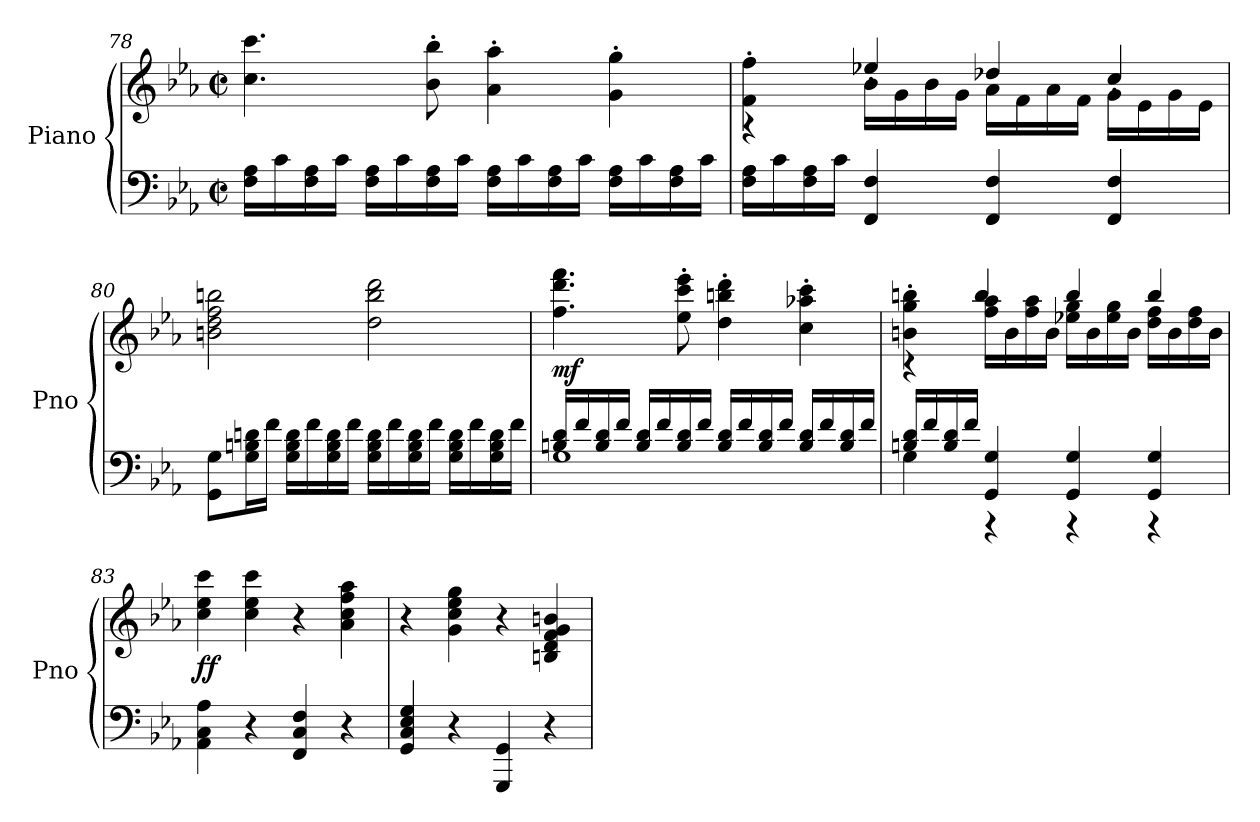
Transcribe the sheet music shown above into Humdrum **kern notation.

**kern	**kern	**dynam
*part1	*part1	*part1
*staff2	*staff1	*staff1/2
*I"Piano	*	*
*I'Pno	*	*
!!LO:LB:g=z
*clefF4	*clefG2	*
*k[b-e-a-]	*k[b-e-a-]	*
*M2/2	*M2/2	*
*met(c|)	*met(c|)	*
=78	=78	=78
16F\ 16A-\LL	4.cc\ 4.ccc\	.
16c\	.	.
16F\ 16A-\	.	.
16c\JJ	.	.
16F\ 16A-\LL	.	.
16c\	.	.
16F\ 16A-\	8b-\' 8bb-\'	.
16c\JJ	.	.
16F\ 16A-\LL	4a-\' 4aa-\'	.
16c\	.	.
16F\ 16A-\	.	.
16c\JJ	.	.
16F\ 16A-\LL	4g\' 4gg\'	.
16c\	.	.
16F\ 16A-\	.	.
16c\JJ	.	.
=79	=79	=79
*	*^	*
16F\ 16A-\LL	4f\' 4ff\'	4r	.
16c\	.	.	.
16F\ 16A-\	.	.	.
16c\JJ	.	.	.
4FF/ 4F/	16b-\LL	4ee-X'/	.
.	16g\	.	.
.	16b-\	.	.
.	16g\JJ	.	.
4FF/ 4F/	16a-\LL	4dd-X'/	.
.	16f\	.	.
.	16a-\	.	.
.	16f\JJ	.	.
4FF/ 4F/	16g\LL	4cc'/	.
.	16e-\	.	.
.	16g\	.	.
.	16e-\JJ	.	.
*	*v	*v	*
!!LO:PB:g=z
=80	=80	=80
8GG\ 8G\L	2bn\ 2dd\ 2ff\ 2bbn\	.
16G\ 16Bn\ 16dn\L	.	.
16f\JJ	.	.
16G\ 16B\ 16d\LL	.	.
16f\	.	.
16G\ 16B\ 16d\	.	.
16f\JJ	.	.
16G\ 16B\ 16d\LL	2dd\ 2bb\ 2ddd\	.
16f\	.	.
16G\ 16B\ 16d\	.	.
16f\JJ	.	.
16G\ 16B\ 16d\LL	.	.
16f\	.	.
16G\ 16B\ 16d\	.	.
16f\JJ	.	.
=81	=81	=81
*^	*	*
!	!	!	!LO:DY:b
16Bn/ 16d/LL	1G	4.ff\ 4.ddd\ 4.fff\	mf
16f/	.	.	.
16B/ 16d/	.	.	.
16f/JJ	.	.	.
16B/ 16d/LL	.	.	.
16f/	.	.	.
16B/ 16d/	.	8ee-\' 8ccc\' 8eee-\'	.
16f/JJ	.	.	.
16B/ 16d/LL	.	4dd\' 4bbn\' 4ddd\'	.
16f/	.	.	.
16B/ 16d/	.	.	.
16f/JJ	.	.	.
16B/ 16d/LL	.	4cc\' 4aa-X\' 4ccc\'	.
16f/	.	.	.
16B/ 16d/	.	.	.
16f/JJ	.	.	.
!!LO:LB:g=z
=82	=82	=82	=82
*	*	*^	*
16Bn/ 16d/LL	4G\	4bn\' 4gg\' 4bbn\'	4r	.
16f/	.	.	.	.
16B/ 16d/	.	.	.	.
16f/JJ	.	.	.	.
4GG/ 4G/	4r	16ff\ 16aa-\LL	4bb/	.
.	.	16b\	.	.
.	.	16ff\ 16aa-\	.	.
.	.	16b\JJ	.	.
4GG/ 4G/	4r	16ee-X\ 16gg\LL	4bb/	.
.	.	16b\	.	.
.	.	16ee-\ 16gg\	.	.
.	.	16b\JJ	.	.
4GG/ 4G/	4r	16dd\ 16ff\LL	4bb/	.
.	.	16b\	.	.
.	.	16dd\ 16ff\	.	.
.	.	16b\JJ	.	.
*v	*v	*	*	*
*	*v	*v	*
=83	=83	=83
!	!	!LO:DY:b
4AA-\ 4C\ 4A-\	4cc\ 4ee-\ 4ccc\	ff
4r	4cc\ 4ee-\ 4ccc\	.
4FF/ 4C/ 4F/	4r	.
4r	4a-\ 4cc\ 4ff\ 4aa-\	.
=84	=84	=84
4GG/ 4C/ 4E-/ 4G/	4r	.
4r	4g\ 4cc\ 4ee-\ 4gg\	.
4GGG/ 4GG/	4r	.
4r	4Bn/ 4d/ 4f/ 4g/ 4bn/	.
=	=	=
*-	*-	*-
